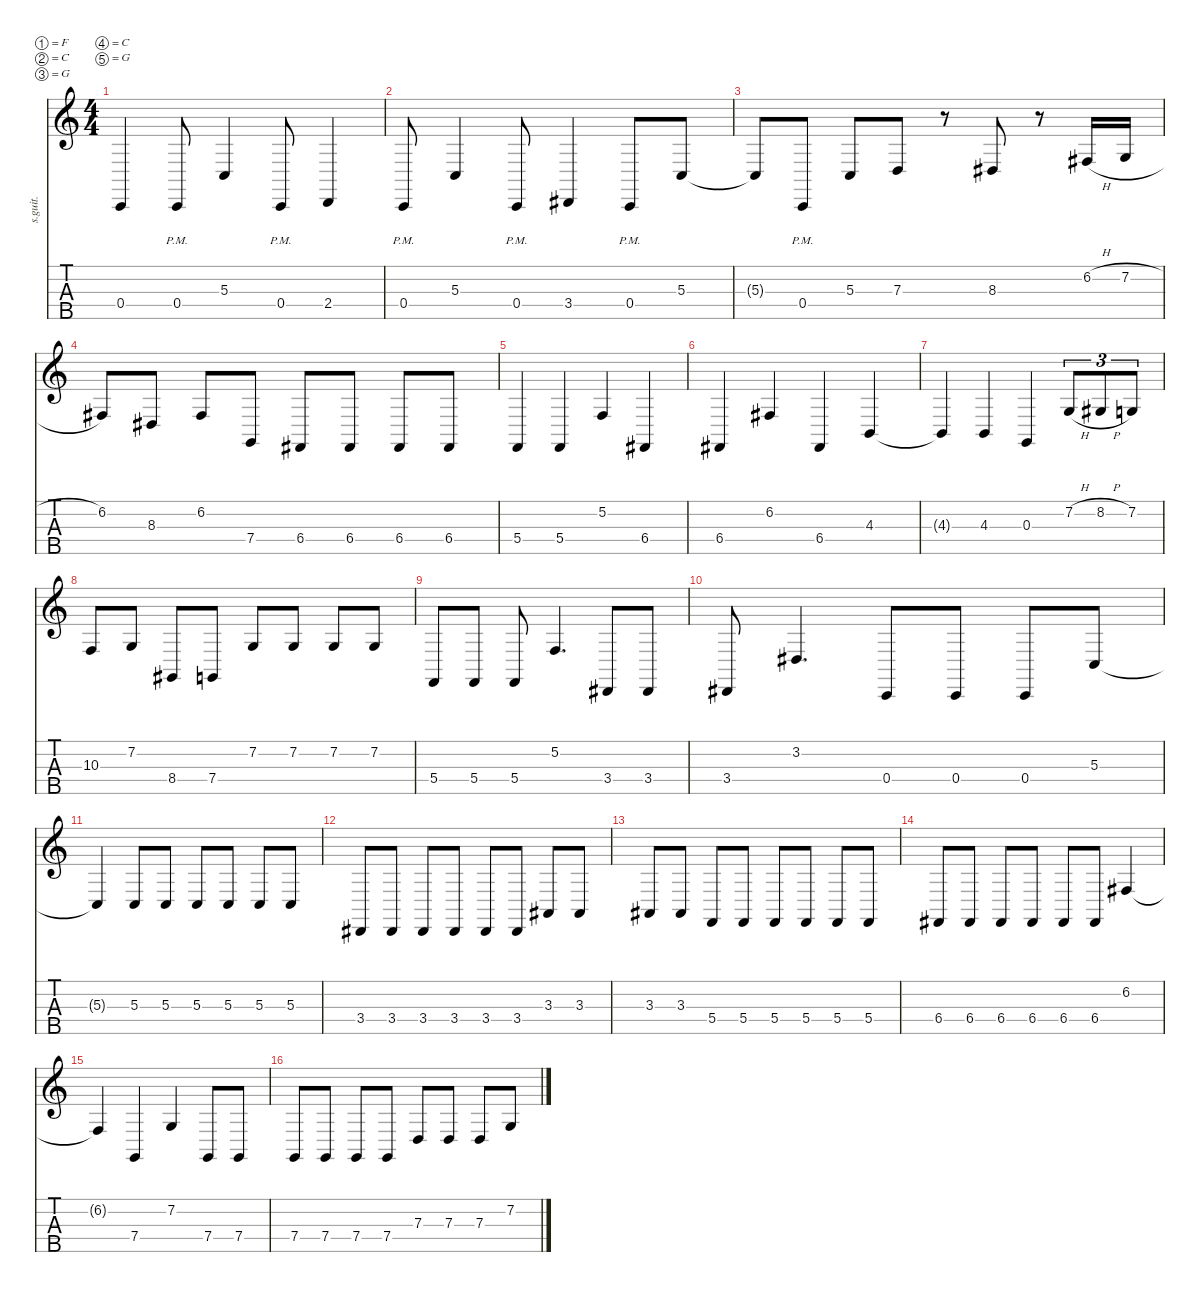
\defaultSystemsLayout 4
\hideDynamics
\bracketExtendMode nobrackets
\track ("Adam \"Nolly\" Getgood" "s.guit.") {instrument electricbassfinger}
\staff {score tabs}
\tuning (F2 C2 G1 C1 G0)
\ts (4 4)
\tempo (213 hide)
\clef g2
\ks c
0.4.4{lyrics (0 "") lyrics (1 "") lyrics (2 "") lyrics (3 "") lyrics (4 "") dy mf} 0.4{pm}.8{lyrics (0 "") lyrics (1 "") lyrics (2 "") lyrics (3 "") lyrics (4 "")} 5.3.4{lyrics (0 "") lyrics (1 "") lyrics (2 "") lyrics (3 "") lyrics (4 "")} 0.4{pm}.8{lyrics (0 "") lyrics (1 "") lyrics (2 "") lyrics (3 "") lyrics (4 "")} 2.4.4{lyrics (0 "") lyrics (1 "") lyrics (2 "") lyrics (3 "") lyrics (4 "")} |
0.4{pm}.8{lyrics (0 "") lyrics (1 "") lyrics (2 "") lyrics (3 "") lyrics (4 "")} 5.3.4{lyrics (0 "") lyrics (1 "") lyrics (2 "") lyrics (3 "") lyrics (4 "")} 0.4{pm}.8{lyrics (0 "") lyrics (1 "") lyrics (2 "") lyrics (3 "") lyrics (4 "")} 3.4{acc #}.4{lyrics (0 "") lyrics (1 "") lyrics (2 "") lyrics (3 "") lyrics (4 "")} 0.4{pm}.8{lyrics (0 "") lyrics (1 "") lyrics (2 "") lyrics (3 "") lyrics (4 "")} 5.3.8{lyrics (0 "") lyrics (1 "") lyrics (2 "") lyrics (3 "") lyrics (4 "")} |
5.3{t}.8{lyrics (0 "") lyrics (1 "") lyrics (2 "") lyrics (3 "") lyrics (4 "")} 0.4{pm}.8{lyrics (0 "") lyrics (1 "") lyrics (2 "") lyrics (3 "") lyrics (4 "")} 5.3.8{lyrics (0 "") lyrics (1 "") lyrics (2 "") lyrics (3 "") lyrics (4 "")} 7.3.8{lyrics (0 "") lyrics (1 "") lyrics (2 "") lyrics (3 "") lyrics (4 "")} r.8 8.3{acc #}.8{lyrics (0 "") lyrics (1 "") lyrics (2 "") lyrics (3 "") lyrics (4 "")} r.8 6.2{h acc #}.16{lyrics (0 "") lyrics (1 "") lyrics (2 "") lyrics (3 "") lyrics (4 "")} 7.2{h}.16{lyrics (0 "") lyrics (1 "") lyrics (2 "") lyrics (3 "") lyrics (4 "")} |
6.2{acc #}.8{lyrics (0 "") lyrics (1 "") lyrics (2 "") lyrics (3 "") lyrics (4 "")} 8.3{acc #}.8{lyrics (0 "") lyrics (1 "") lyrics (2 "") lyrics (3 "") lyrics (4 "")} 6.2{acc #}.8{lyrics (0 "") lyrics (1 "") lyrics (2 "") lyrics (3 "") lyrics (4 "")} 7.4.8{lyrics (0 "") lyrics (1 "") lyrics (2 "") lyrics (3 "") lyrics (4 "")} 6.4{acc #}.8{lyrics (0 "") lyrics (1 "") lyrics (2 "") lyrics (3 "") lyrics (4 "")} 6.4{acc #}.8{lyrics (0 "") lyrics (1 "") lyrics (2 "") lyrics (3 "") lyrics (4 "") dy f} 6.4{acc #}.8{lyrics (0 "") lyrics (1 "") lyrics (2 "") lyrics (3 "") lyrics (4 "")} 6.4{acc #}.8{lyrics (0 "") lyrics (1 "") lyrics (2 "") lyrics (3 "") lyrics (4 "")} |
5.4.4{lyrics (0 "") lyrics (1 "") lyrics (2 "") lyrics (3 "") lyrics (4 "")} 5.4.4{lyrics (0 "") lyrics (1 "") lyrics (2 "") lyrics (3 "") lyrics (4 "")} 5.2.4{lyrics (0 "") lyrics (1 "") lyrics (2 "") lyrics (3 "") lyrics (4 "")} 6.4{acc #}.4{lyrics (0 "") lyrics (1 "") lyrics (2 "") lyrics (3 "") lyrics (4 "")} |
6.4{acc #}.4{lyrics (0 "") lyrics (1 "") lyrics (2 "") lyrics (3 "") lyrics (4 "")} 6.2{acc #}.4{lyrics (0 "") lyrics (1 "") lyrics (2 "") lyrics (3 "") lyrics (4 "")} 6.4{acc #}.4{lyrics (0 "") lyrics (1 "") lyrics (2 "") lyrics (3 "") lyrics (4 "")} 4.3.4{lyrics (0 "") lyrics (1 "") lyrics (2 "") lyrics (3 "") lyrics (4 "")} |
4.3{t}.4{lyrics (0 "") lyrics (1 "") lyrics (2 "") lyrics (3 "") lyrics (4 "")} 4.3.4{lyrics (0 "") lyrics (1 "") lyrics (2 "") lyrics (3 "") lyrics (4 "")} 0.3.4{lyrics (0 "") lyrics (1 "") lyrics (2 "") lyrics (3 "") lyrics (4 "")} 7.2{h}.8{tu (3 2) lyrics (0 "") lyrics (1 "") lyrics (2 "") lyrics (3 "") lyrics (4 "") dy mf} 8.2{h acc #}.8{tu (3 2) lyrics (0 "") lyrics (1 "") lyrics (2 "") lyrics (3 "") lyrics (4 "")} 7.2.8{tu (3 2) lyrics (0 "") lyrics (1 "") lyrics (2 "") lyrics (3 "") lyrics (4 "")} |
10.3.8{lyrics (0 "") lyrics (1 "") lyrics (2 "") lyrics (3 "") lyrics (4 "")} 7.2.8{lyrics (0 "") lyrics (1 "") lyrics (2 "") lyrics (3 "") lyrics (4 "")} 8.4{acc #}.8{lyrics (0 "") lyrics (1 "") lyrics (2 "") lyrics (3 "") lyrics (4 "")} 7.4.8{lyrics (0 "") lyrics (1 "") lyrics (2 "") lyrics (3 "") lyrics (4 "")} 7.2.8{lyrics (0 "") lyrics (1 "") lyrics (2 "") lyrics (3 "") lyrics (4 "") dy f} 7.2.8{lyrics (0 "") lyrics (1 "") lyrics (2 "") lyrics (3 "") lyrics (4 "")} 7.2.8{lyrics (0 "") lyrics (1 "") lyrics (2 "") lyrics (3 "") lyrics (4 "")} 7.2.8{lyrics (0 "") lyrics (1 "") lyrics (2 "") lyrics (3 "") lyrics (4 "")} |
5.4.8{lyrics (0 "") lyrics (1 "") lyrics (2 "") lyrics (3 "") lyrics (4 "") dy mf} 5.4.8{lyrics (0 "") lyrics (1 "") lyrics (2 "") lyrics (3 "") lyrics (4 "")} 5.4.8{lyrics (0 "") lyrics (1 "") lyrics (2 "") lyrics (3 "") lyrics (4 "")} 5.2.4{d lyrics (0 "") lyrics (1 "") lyrics (2 "") lyrics (3 "") lyrics (4 "") dy f} 3.4{acc #}.8{lyrics (0 "") lyrics (1 "") lyrics (2 "") lyrics (3 "") lyrics (4 "") dy mf} 3.4{acc #}.8{lyrics (0 "") lyrics (1 "") lyrics (2 "") lyrics (3 "") lyrics (4 "")} |
3.4{acc #}.8{lyrics (0 "") lyrics (1 "") lyrics (2 "") lyrics (3 "") lyrics (4 "")} 3.2{acc #}.4{d lyrics (0 "") lyrics (1 "") lyrics (2 "") lyrics (3 "") lyrics (4 "") dy f} 0.4.8{lyrics (0 "") lyrics (1 "") lyrics (2 "") lyrics (3 "") lyrics (4 "") dy mf} 0.4.8{lyrics (0 "") lyrics (1 "") lyrics (2 "") lyrics (3 "") lyrics (4 "")} 0.4.8{lyrics (0 "") lyrics (1 "") lyrics (2 "") lyrics (3 "") lyrics (4 "")} 5.3.8{lyrics (0 "") lyrics (1 "") lyrics (2 "") lyrics (3 "") lyrics (4 "") dy f} |
5.3{t}.4{lyrics (0 "") lyrics (1 "") lyrics (2 "") lyrics (3 "") lyrics (4 "")} 5.3.8{lyrics (0 "") lyrics (1 "") lyrics (2 "") lyrics (3 "") lyrics (4 "") dy mf} 5.3.8{lyrics (0 "") lyrics (1 "") lyrics (2 "") lyrics (3 "") lyrics (4 "") dy f} 5.3.8{lyrics (0 "") lyrics (1 "") lyrics (2 "") lyrics (3 "") lyrics (4 "")} 5.3.8{lyrics (0 "") lyrics (1 "") lyrics (2 "") lyrics (3 "") lyrics (4 "")} 5.3.8{lyrics (0 "") lyrics (1 "") lyrics (2 "") lyrics (3 "") lyrics (4 "")} 5.3.8{lyrics (0 "") lyrics (1 "") lyrics (2 "") lyrics (3 "") lyrics (4 "")} |
3.4{acc #}.8{lyrics (0 "") lyrics (1 "") lyrics (2 "") lyrics (3 "") lyrics (4 "")} 3.4{acc #}.8{lyrics (0 "") lyrics (1 "") lyrics (2 "") lyrics (3 "") lyrics (4 "")} 3.4{acc #}.8{lyrics (0 "") lyrics (1 "") lyrics (2 "") lyrics (3 "") lyrics (4 "")} 3.4{acc #}.8{lyrics (0 "") lyrics (1 "") lyrics (2 "") lyrics (3 "") lyrics (4 "")} 3.4{acc #}.8{lyrics (0 "") lyrics (1 "") lyrics (2 "") lyrics (3 "") lyrics (4 "")} 3.4{acc #}.8{lyrics (0 "") lyrics (1 "") lyrics (2 "") lyrics (3 "") lyrics (4 "")} 3.3{acc #}.8{lyrics (0 "") lyrics (1 "") lyrics (2 "") lyrics (3 "") lyrics (4 "")} 3.3{acc #}.8{lyrics (0 "") lyrics (1 "") lyrics (2 "") lyrics (3 "") lyrics (4 "")} |
3.3{acc #}.8{lyrics (0 "") lyrics (1 "") lyrics (2 "") lyrics (3 "") lyrics (4 "")} 3.3{acc #}.8{lyrics (0 "") lyrics (1 "") lyrics (2 "") lyrics (3 "") lyrics (4 "")} 5.4.8{lyrics (0 "") lyrics (1 "") lyrics (2 "") lyrics (3 "") lyrics (4 "")} 5.4.8{lyrics (0 "") lyrics (1 "") lyrics (2 "") lyrics (3 "") lyrics (4 "")} 5.4.8{lyrics (0 "") lyrics (1 "") lyrics (2 "") lyrics (3 "") lyrics (4 "")} 5.4.8{lyrics (0 "") lyrics (1 "") lyrics (2 "") lyrics (3 "") lyrics (4 "")} 5.4.8{lyrics (0 "") lyrics (1 "") lyrics (2 "") lyrics (3 "") lyrics (4 "")} 5.4.8{lyrics (0 "") lyrics (1 "") lyrics (2 "") lyrics (3 "") lyrics (4 "")} |
6.4{acc #}.8{lyrics (0 "") lyrics (1 "") lyrics (2 "") lyrics (3 "") lyrics (4 "")} 6.4{acc #}.8{lyrics (0 "") lyrics (1 "") lyrics (2 "") lyrics (3 "") lyrics (4 "")} 6.4{acc #}.8{lyrics (0 "") lyrics (1 "") lyrics (2 "") lyrics (3 "") lyrics (4 "")} 6.4{acc #}.8{lyrics (0 "") lyrics (1 "") lyrics (2 "") lyrics (3 "") lyrics (4 "")} 6.4{acc #}.8{lyrics (0 "") lyrics (1 "") lyrics (2 "") lyrics (3 "") lyrics (4 "")} 6.4{acc #}.8{lyrics (0 "") lyrics (1 "") lyrics (2 "") lyrics (3 "") lyrics (4 "")} 6.2{acc #}.4{lyrics (0 "") lyrics (1 "") lyrics (2 "") lyrics (3 "") lyrics (4 "")} |
6.2{t acc #}.4{lyrics (0 "") lyrics (1 "") lyrics (2 "") lyrics (3 "") lyrics (4 "")} 7.4.4{lyrics (0 "") lyrics (1 "") lyrics (2 "") lyrics (3 "") lyrics (4 "") dy mf} 7.2.4{lyrics (0 "") lyrics (1 "") lyrics (2 "") lyrics (3 "") lyrics (4 "") dy f} 7.4.8{lyrics (0 "") lyrics (1 "") lyrics (2 "") lyrics (3 "") lyrics (4 "") dy mf} 7.4.8{lyrics (0 "") lyrics (1 "") lyrics (2 "") lyrics (3 "") lyrics (4 "") dy f} |
7.4.8{lyrics (0 "") lyrics (1 "") lyrics (2 "") lyrics (3 "") lyrics (4 "")} 7.4.8{lyrics (0 "") lyrics (1 "") lyrics (2 "") lyrics (3 "") lyrics (4 "")} 7.4.8{lyrics (0 "") lyrics (1 "") lyrics (2 "") lyrics (3 "") lyrics (4 "")} 7.4.8{lyrics (0 "") lyrics (1 "") lyrics (2 "") lyrics (3 "") lyrics (4 "")} 7.3.8{lyrics (0 "") lyrics (1 "") lyrics (2 "") lyrics (3 "") lyrics (4 "")} 7.3.8{lyrics (0 "") lyrics (1 "") lyrics (2 "") lyrics (3 "") lyrics (4 "")} 7.3.8{lyrics (0 "") lyrics (1 "") lyrics (2 "") lyrics (3 "") lyrics (4 "")} 7.2.8{lyrics (0 "") lyrics (1 "") lyrics (2 "") lyrics (3 "") lyrics (4 "")}
